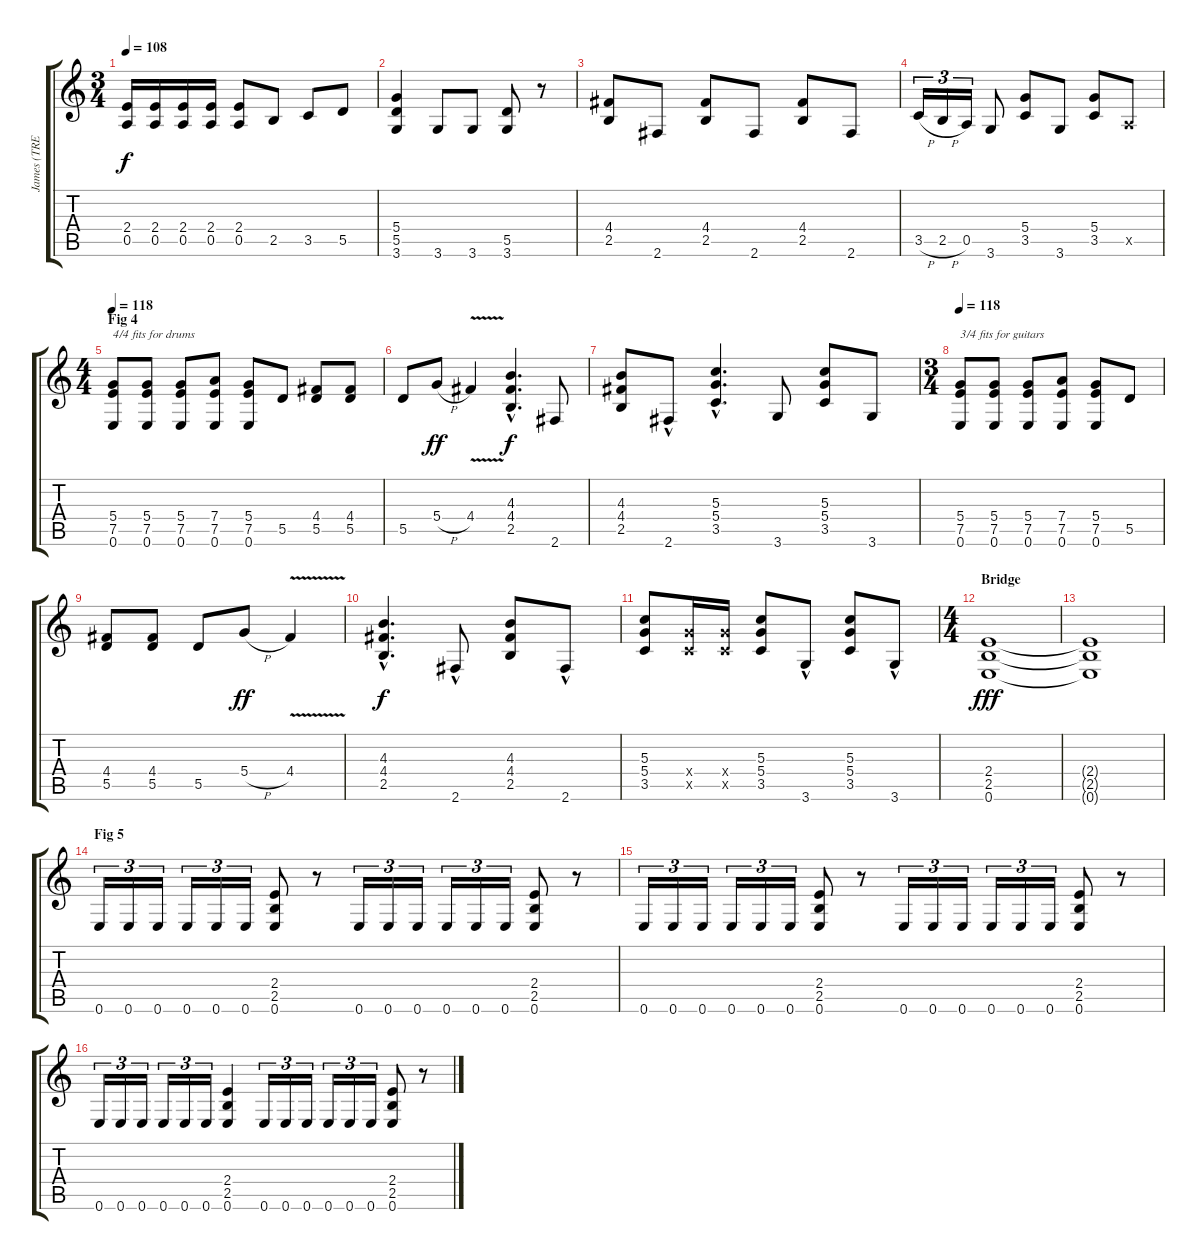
\track ("James (TREBBLE)" "James (TRE") {instrument electricguitarclean}
\staff {score tabs}
\tuning (E4 B3 G3 D3 A2 E2) {hide}
\ts (3 4)
\tempo 108
\clef g2
\ks c
(2.4 0.5).16{dy f volume 12} (2.4 0.5).16 (2.4 0.5).16 (2.4 0.5).16 (2.4 0.5).8 2.5.8 3.5.8 5.5.8 |
(5.4 5.5 3.6).4 3.6.8 3.6.8 (5.5 3.6).8 r.8 |
(4.4 2.5).8 2.6.8 (4.4 2.5).8 2.6.8 (4.4 2.5).8 2.6.8 |
3.5{h}.16{tu (3 2)} 2.5{h}.16{tu (3 2)} 0.5.16{tu (3 2)} 3.6.8 (5.4 3.5).8 3.6.8 (5.4 3.5).8 0.5{x}.8 |
\ts (4 4)
\section ("" "Fig 4")
\tempo 118
(5.4 7.5 0.6).8{txt "4/4 fits for drums" volume 16} (5.4 7.5 0.6).8 (5.4 7.5 0.6).8 (7.4 7.5 0.6).8 (5.4 7.5 0.6).8 5.5.8 (4.4 5.5).8 (4.4 5.5).8 |
5.5.8 5.4{h}.8{dy ff} 4.4{v}.4 (4.3{hac} 4.4{hac} 2.5{hac}).4{d dy f} 2.6.8 |
(4.3 4.4 2.5).8 2.6{hac}.8 (5.3{hac} 5.4{hac} 3.5{hac}).4{d} 3.6.8 (5.3 5.4 3.5).8 3.6.8 |
\ts (3 4)
\tempo 118
(5.4 7.5 0.6).8{txt "3/4 fits for guitars" volume 16} (5.4 7.5 0.6).8 (5.4 7.5 0.6).8 (7.4 7.5 0.6).8 (5.4 7.5 0.6).8 5.5.8 |
(4.4 5.5).8 (4.4 5.5).8 5.5.8 5.4{h}.8{dy ff} 4.4{v}.4 |
(4.3{hac} 4.4{hac} 2.5{hac}).4{d dy f} 2.6{hac}.8 (4.3 4.4 2.5).8 2.6{hac}.8 |
(5.3 5.4 3.5).8 (5.4{x} 3.5{x}).16 (5.4{x} 3.5{x}).16 (5.3 5.4 3.5).8 3.6{hac}.8 (5.3 5.4 3.5).8 3.6{hac}.8 |
\ts (4 4)
\section ("" "Bridge")
(2.4 2.5 0.6).1{dy fff} |
(2.4{t} 2.5{t} 0.6{t}).1 |
\section ("" "Fig 5")
0.6.16{tu (3 2)} 0.6.16{tu (3 2)} 0.6.16{tu (3 2)} 0.6.16{tu (3 2)} 0.6.16{tu (3 2)} 0.6.16{tu (3 2)} (2.4 2.5 0.6).8 r.8 0.6.16{tu (3 2)} 0.6.16{tu (3 2)} 0.6.16{tu (3 2)} 0.6.16{tu (3 2)} 0.6.16{tu (3 2)} 0.6.16{tu (3 2)} (2.4 2.5 0.6).8 r.8 |
0.6.16{tu (3 2)} 0.6.16{tu (3 2)} 0.6.16{tu (3 2)} 0.6.16{tu (3 2)} 0.6.16{tu (3 2)} 0.6.16{tu (3 2)} (2.4 2.5 0.6).8 r.8 0.6.16{tu (3 2)} 0.6.16{tu (3 2)} 0.6.16{tu (3 2)} 0.6.16{tu (3 2)} 0.6.16{tu (3 2)} 0.6.16{tu (3 2)} (2.4 2.5 0.6).8 r.8 |
0.6.16{tu (3 2)} 0.6.16{tu (3 2)} 0.6.16{tu (3 2)} 0.6.16{tu (3 2)} 0.6.16{tu (3 2)} 0.6.16{tu (3 2)} (2.4 2.5 0.6).4 0.6.16{tu (3 2)} 0.6.16{tu (3 2)} 0.6.16{tu (3 2)} 0.6.16{tu (3 2)} 0.6.16{tu (3 2)} 0.6.16{tu (3 2)} (2.4 2.5 0.6).8 r.8
